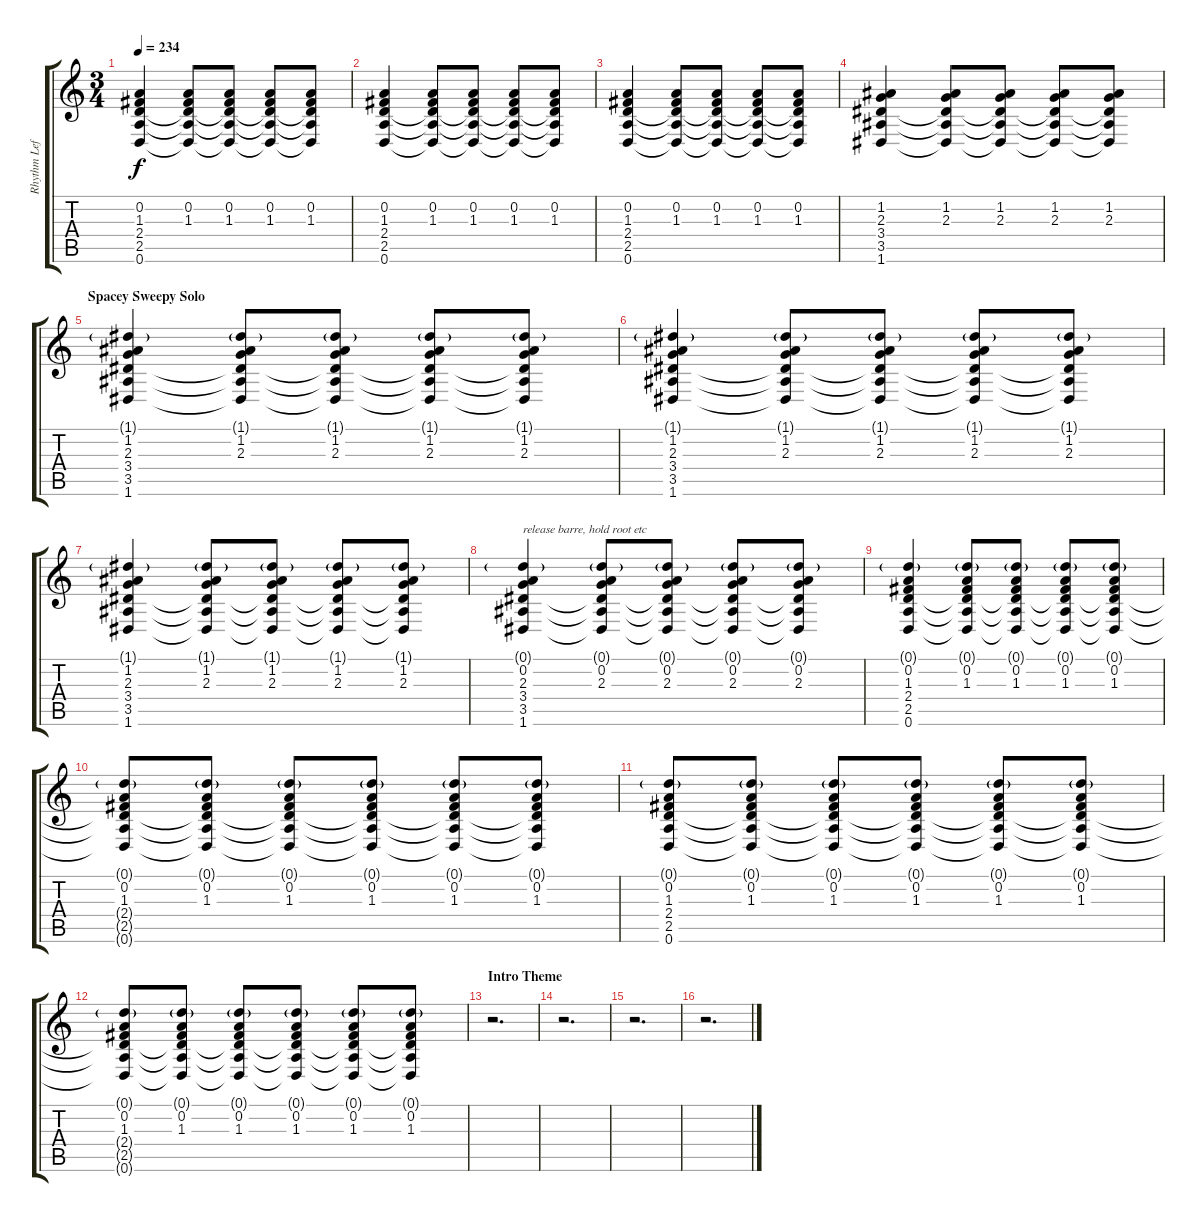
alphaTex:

\track ("Rhythm Left" "Rhythm Lef") {instrument distortionguitar}
\staff {score tabs}
\tuning (D4 A3 F3 C3 G2 D2) {hide}
\ts (3 4)
\tempo 234
\clef g2
\ks c
(0.2 1.3 2.4 2.5 0.6).4{dy f} (0.2 1.3 2.4{t} 2.5{t} 0.6{t}).8 (0.2 1.3 2.4{t} 2.5{t} 0.6{t}).8 (0.2 1.3 2.4{t} 2.5{t} 0.6{t}).8 (0.2 1.3 2.4{t} 2.5{t} 0.6{t}).8 |
(0.2 1.3 2.4 2.5 0.6).4 (0.2 1.3 2.4{t} 2.5{t} 0.6{t}).8 (0.2 1.3 2.4{t} 2.5{t} 0.6{t}).8 (0.2 1.3 2.4{t} 2.5{t} 0.6{t}).8 (0.2 1.3 2.4{t} 2.5{t} 0.6{t}).8 |
(0.2 1.3 2.4 2.5 0.6).4 (0.2 1.3 2.4{t} 2.5{t} 0.6{t}).8 (0.2 1.3 2.4{t} 2.5{t} 0.6{t}).8 (0.2 1.3 2.4{t} 2.5{t} 0.6{t}).8 (0.2 1.3 2.4{t} 2.5{t} 0.6{t}).8 |
(1.2 2.3 3.4 3.5 1.6).4 (1.2 2.3 3.4{t} 3.5{t} 1.6{t}).8 (1.2 2.3 3.4{t} 3.5{t} 1.6{t}).8 (1.2 2.3 3.4{t} 3.5{t} 1.6{t}).8 (1.2 2.3 3.4{t} 3.5{t} 1.6{t}).8 |
\section ("" "Spacey Sweepy Solo")
(1.1{g} 1.2 2.3 3.4 3.5 1.6).4 (1.1{g} 1.2 2.3 3.4{t} 3.5{t} 1.6{t}).8 (1.1{g} 1.2 2.3 3.4{t} 3.5{t} 1.6{t}).8 (1.1{g} 1.2 2.3 3.4{t} 3.5{t} 1.6{t}).8 (1.1{g} 1.2 2.3 3.4{t} 3.5{t} 1.6{t}).8 |
(1.1{g} 1.2 2.3 3.4 3.5 1.6).4 (1.1{g} 1.2 2.3 3.4{t} 3.5{t} 1.6{t}).8 (1.1{g} 1.2 2.3 3.4{t} 3.5{t} 1.6{t}).8 (1.1{g} 1.2 2.3 3.4{t} 3.5{t} 1.6{t}).8 (1.1{g} 1.2 2.3 3.4{t} 3.5{t} 1.6{t}).8 |
(1.1{g} 1.2 2.3 3.4 3.5 1.6).4 (1.1{g} 1.2 2.3 3.4{t} 3.5{t} 1.6{t}).8 (1.1{g} 1.2 2.3 3.4{t} 3.5{t} 1.6{t}).8 (1.1{g} 1.2 2.3 3.4{t} 3.5{t} 1.6{t}).8 (1.1{g} 1.2 2.3 3.4{t} 3.5{t} 1.6{t}).8 |
(0.1{g} 0.2 2.3 3.4 3.5 1.6).4{txt "release barre, hold root etc"} (0.1{g} 0.2 2.3 3.4{t} 3.5{t} 1.6{t}).8 (0.1{g} 0.2 2.3 3.4{t} 3.5{t} 1.6{t}).8 (0.1{g} 0.2 2.3 3.4{t} 3.5{t} 1.6{t}).8 (0.1{g} 0.2 2.3 3.4{t} 3.5{t} 1.6{t}).8 |
(0.1{g} 0.2 1.3 2.4 2.5 0.6).4 (0.1{g} 0.2 1.3 2.4{t} 2.5{t} 0.6{t}).8 (0.1{g} 0.2 1.3 2.4{t} 2.5{t} 0.6{t}).8 (0.1{g} 0.2 1.3 2.4{t} 2.5{t} 0.6{t}).8 (0.1{g} 0.2 1.3 2.4{t} 2.5{t} 0.6{t}).8 |
(0.1{g} 0.2 1.3 2.4{t} 2.5{t} 0.6{t}).8 (0.1{g} 0.2 1.3 2.4{t} 2.5{t} 0.6{t}).8 (0.1{g} 0.2 1.3 2.4{t} 2.5{t} 0.6{t}).8 (0.1{g} 0.2 1.3 2.4{t} 2.5{t} 0.6{t}).8 (0.1{g} 0.2 1.3 2.4{t} 2.5{t} 0.6{t}).8 (0.1{g} 0.2 1.3 2.4{t} 2.5{t} 0.6{t}).8 |
(0.1{g} 0.2 1.3 2.4 2.5 0.6).8 (0.1{g} 0.2 1.3 2.4{t} 2.5{t} 0.6{t}).8 (0.1{g} 0.2 1.3 2.4{t} 2.5{t} 0.6{t}).8 (0.1{g} 0.2 1.3 2.4{t} 2.5{t} 0.6{t}).8 (0.1{g} 0.2 1.3 2.4{t} 2.5{t} 0.6{t}).8 (0.1{g} 0.2 1.3 2.4{t} 2.5{t} 0.6{t}).8 |
(0.1{g} 0.2 1.3 2.4{t} 2.5{t} 0.6{t}).8 (0.1{g} 0.2 1.3 2.4{t} 2.5{t} 0.6{t}).8 (0.1{g} 0.2 1.3 2.4{t} 2.5{t} 0.6{t}).8 (0.1{g} 0.2 1.3 2.4{t} 2.5{t} 0.6{t}).8 (0.1{g} 0.2 1.3 2.4{t} 2.5{t} 0.6{t}).8 (0.1{g} 0.2 1.3 2.4{t} 2.5{t} 0.6{t}).8 |
\section ("" "Intro Theme")
r.2{d} |
r.2{d} |
r.2{d} |
r.2{d}
